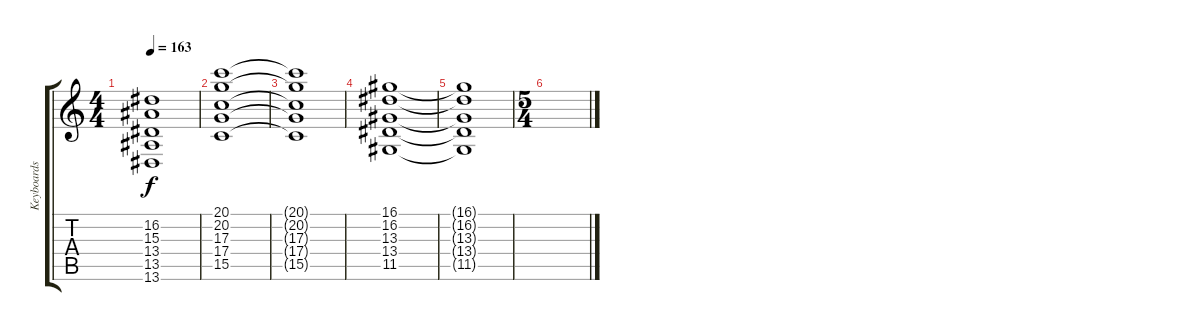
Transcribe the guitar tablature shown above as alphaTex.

\track ("Keyboards I" "Keyboards ") {instrument stringensemble2}
\staff {score tabs}
\tuning (E4 B3 G3 D3 A2 D2) {hide}
\ts (4 4)
\tempo 163
\clef g2
\ks c
(16.2{t} 15.3{t} 13.4{t} 13.5{t} 13.6{t}).1{dy f} |
(20.1 20.2 17.3 17.4 15.5).1 |
(20.1{t} 20.2{t} 17.3{t} 17.4{t} 15.5{t}).1 |
(16.1 16.2 13.3 13.4 11.5).1 |
(16.1{t} 16.2{t} 13.3{t} 13.4{t} 11.5{t}).1 |
\ts (5 4)
